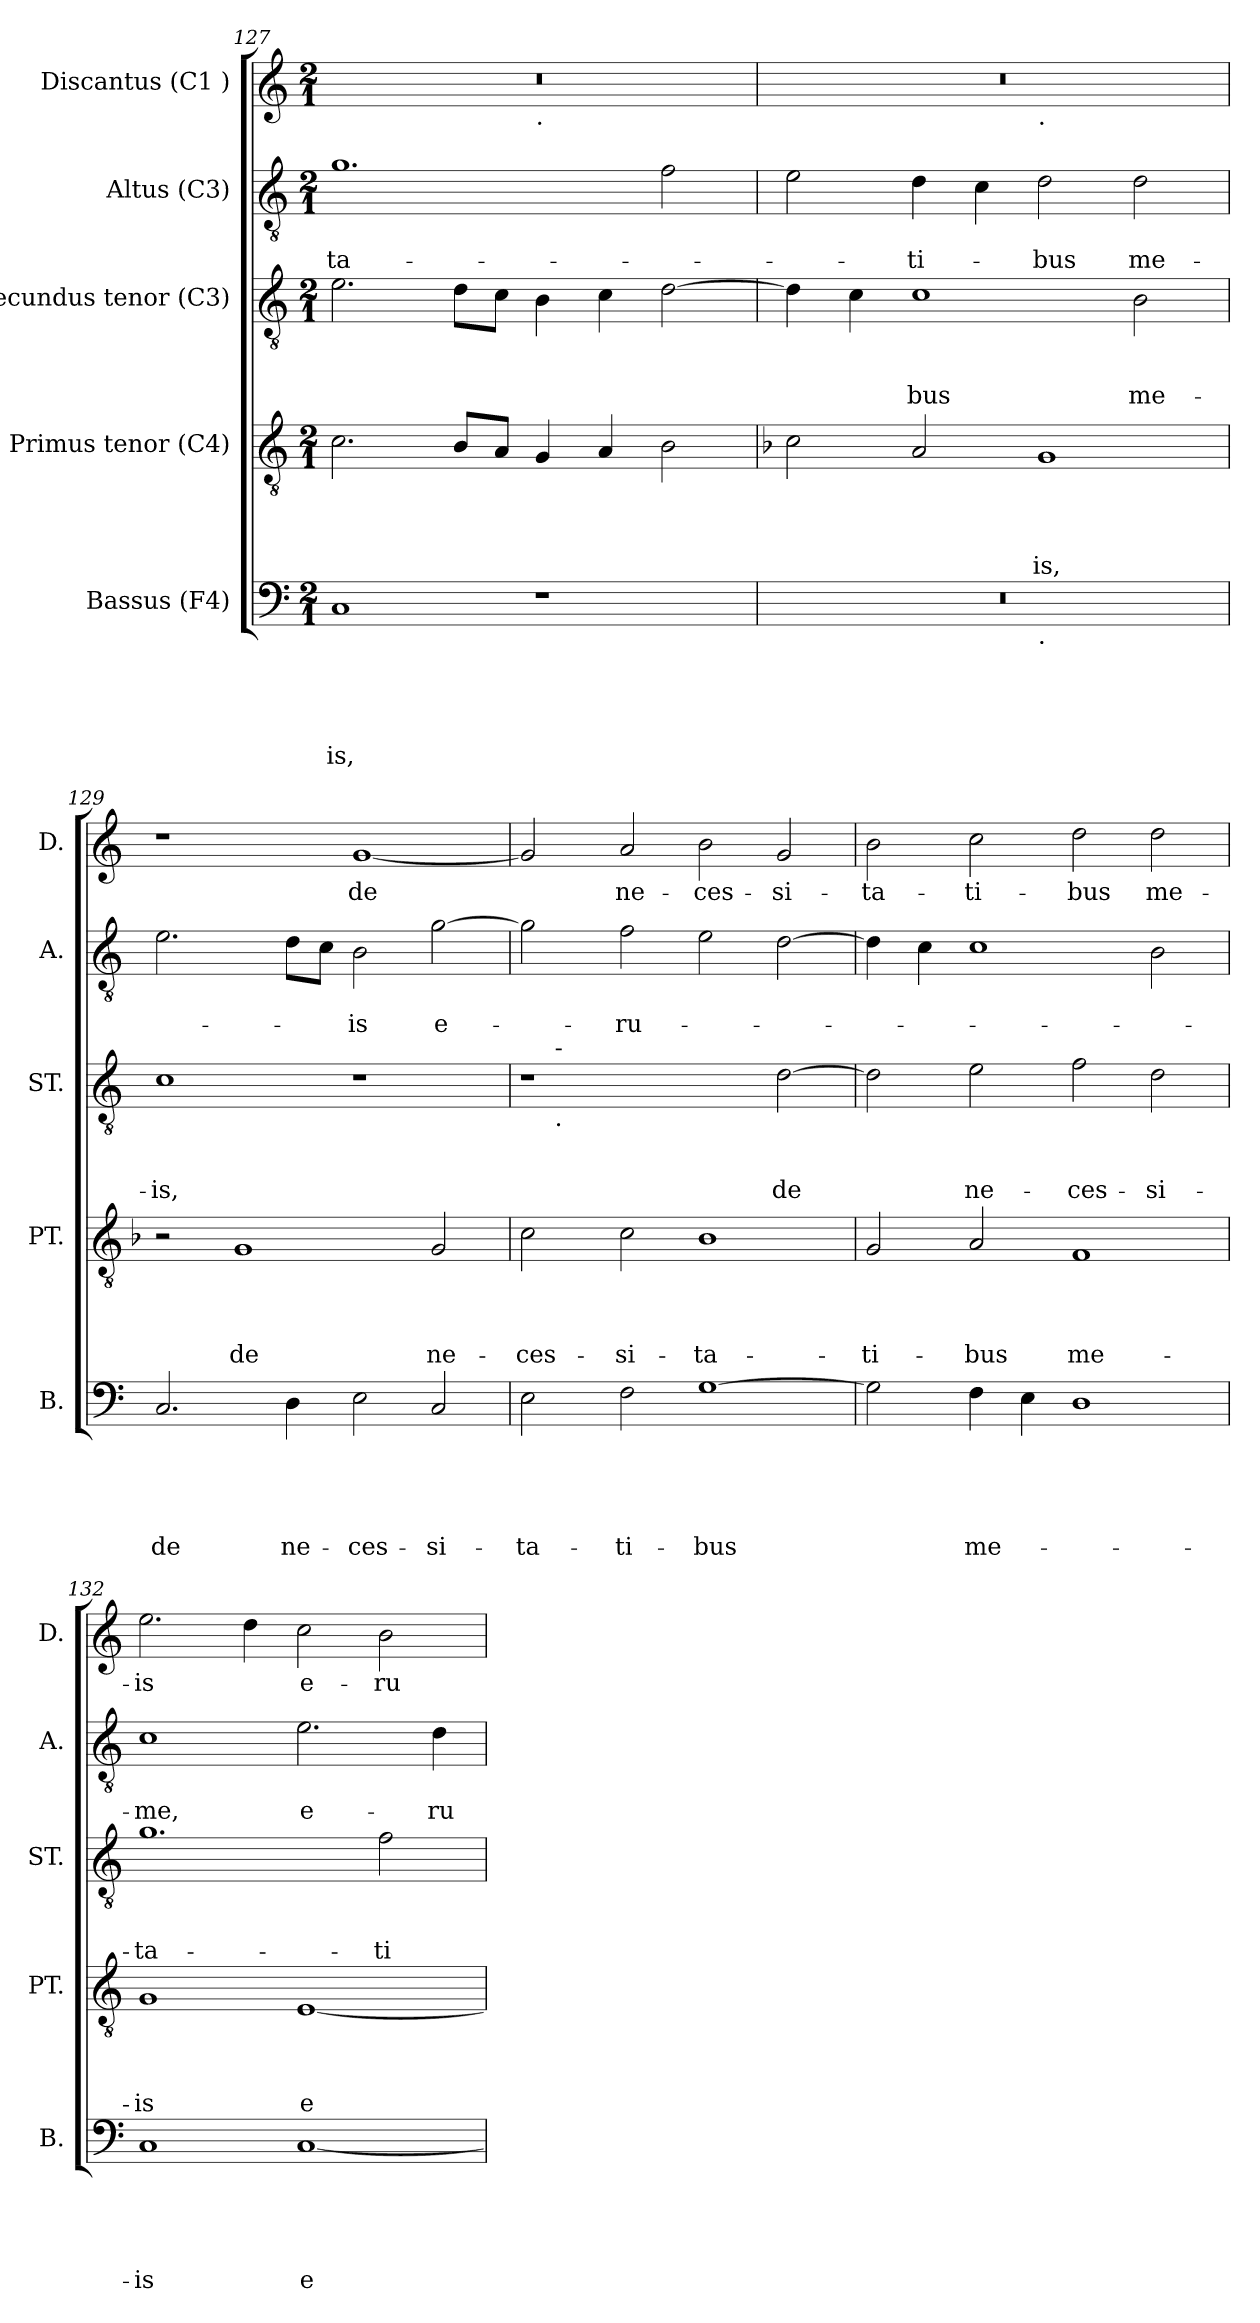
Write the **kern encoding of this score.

**kern	**text	**text	**text	**text	**text	**kern	**text	**text	**text	**text	**kern	**text	**text	**text	**kern	**text	**text	**kern	**text
*part5	*part5	*part5	*part5	*part5	*part5	*part4	*part4	*part4	*part4	*part4	*part3	*part3	*part3	*part3	*part2	*part2	*part2	*part1	*part1
*staff5	*staff5	*staff5	*staff5	*staff5	*staff5	*staff4	*staff4	*staff4	*staff4	*staff4	*staff3	*staff3	*staff3	*staff3	*staff2	*staff2	*staff2	*staff1	*staff1
*I"Bassus (F4)	*	*	*	*	*	*I"Primus tenor (C4)	*	*	*	*	*I"Secundus tenor (C3)	*	*	*	*I"Altus (C3)	*	*	*I"Discantus (C1 )	*
*I'B.	*	*	*	*	*	*I'PT.	*	*	*	*	*I'ST.	*	*	*	*I'A.	*	*	*I'D.	*
*clefF4	*	*	*	*	*	*clefGv2	*	*	*	*	*clefGv2	*	*	*	*clefGv2	*	*	*clefG2	*
*k[]	*	*	*	*	*	*k[]	*	*	*	*	*k[]	*	*	*	*k[]	*	*	*k[]	*
*C:	*	*	*	*	*	*C:	*	*	*	*	*C:	*	*	*	*C:	*	*	*C:	*
*M2/1	*	*	*	*	*	*M2/1	*	*	*	*	*M2/1	*	*	*	*M2/1	*	*	*M2/1	*
=127	=127	=127	=127	=127	=127	=127	=127	=127	=127	=127	=127	=127	=127	=127	=127	=127	=127	=127	=127
!	!	!	!	!	!LO:LY:b	!	!	!	!	!	!	!	!	!	!	!	!LO:LY:b	!	!
*	*	*	*	*	*	*	*	*	*	*	*	*	*	*	*	*	*	*^	*
1C	.	.	.	.	-is,	2.c\	.	.	.	.	2.e\	.	.	.	1.g	.	-ta-	0r	1ryy	.
.	.	.	.	.	.	8B/L	.	.	.	.	8d\L	.	.	.	.	.	.	.	.	.
.	.	.	.	.	.	8A/J	.	.	.	.	8c\J	.	.	.	.	.	.	.	.	.
!	!	!	!	!	!	!	!	!	!	!	!	!	!	!	!	!	!	!	!LO:TX:b:t=.	!
1r	.	.	.	.	.	4G/	.	.	.	.	4B\	.	.	.	.	.	.	.	1ryy	.
.	.	.	.	.	.	4A/	.	.	.	.	4c\	.	.	.	.	.	.	.	.	.
.	.	.	.	.	.	2B\	.	.	.	.	[>2d\	.	.	.	2f\	.	.	.	.	.
=128	=128	=128	=128	=128	=128	=128	=128	=128	=128	=128	=128	=128	=128	=128	=128	=128	=128	=128	=128	=128
*	*	*	*	*	*	*k[b-]	*	*	*	*	*	*	*	*	*	*	*	*	*	*
*	*	*	*	*	*	*F:	*	*	*	*	*	*	*	*	*	*	*	*	*	*
*^	*	*	*	*	*	*	*	*	*	*	*	*	*	*	*	*	*	*	*	*
0r	1ryy	.	.	.	.	.	2c\	.	.	.	.	4d\]	.	.	.	2e\	.	.	0r	1ryy	.
.	.	.	.	.	.	.	.	.	.	.	.	4c\	.	.	.	.	.	.	.	.	.
!	!	!	!	!	!	!	!	!	!	!	!	!	!	!	!LO:LY:b	!	!	!LO:LY:b	!	!	!
.	.	.	.	.	.	.	2A/	.	.	.	.	1c	.	.	-bus	4d\	.	-ti-	.	.	.
.	.	.	.	.	.	.	.	.	.	.	.	.	.	.	.	4c\	.	.	.	.	.
!	!	!	!	!	!	!	!	!	!	!	!	!	!	!	!	!	!	!	!	!LO:TX:b:t=.	!
!	!LO:TX:b:t=.	!	!	!	!	!	!	!	!	!	!	!	!	!	!	!	!	!	!	!	!
!	!	!	!	!	!	!	!	!	!	!	!LO:LY:b	!	!	!	!	!	!	!LO:LY:b	!	!	!
.	1ryy	.	.	.	.	.	1G	.	.	.	-is,	.	.	.	.	2d\	.	-bus	.	1ryy	.
!	!	!	!	!	!	!	!	!	!	!	!	!	!	!	!LO:LY:b	!	!	!LO:LY:b	!	!	!
.	.	.	.	.	.	.	.	.	.	.	.	2B\	.	.	me-	2d\	.	me-	.	.	.
=129	=129	=129	=129	=129	=129	=129	=129	=129	=129	=129	=129	=129	=129	=129	=129	=129	=129	=129	=129	=129	=129
!	!	!	!	!	!	!LO:LY:b	!	!	!	!	!	!	!	!	!LO:LY:b	!	!	!	!	!	!
*v	*v	*	*	*	*	*	*	*	*	*	*	*	*	*	*	*	*	*	*v	*v	*
2.C/	.	.	.	.	de	2r	.	.	.	.	1c	.	.	-is,	2.e\	.	.	1r	.
!	!	!	!	!	!	!	!	!	!	!LO:LY:b	!	!	!	!	!	!	!	!	!
.	.	.	.	.	.	1G	.	.	.	de	.	.	.	.	.	.	.	.	.
!	!	!	!	!	!LO:LY:b	!	!	!	!	!	!	!	!	!	!	!	!	!	!
4D\	.	.	.	.	ne-	.	.	.	.	.	.	.	.	.	8d\L	.	.	.	.
.	.	.	.	.	.	.	.	.	.	.	.	.	.	.	8c\J	.	.	.	.
!	!	!	!	!	!LO:LY:b	!	!	!	!	!	!	!	!	!	!	!	!LO:LY:b	!	!LO:LY:b
2E\	.	.	.	.	-ces-	.	.	.	.	.	1r	.	.	.	2B\	.	-is	[<1g	de
!	!	!	!	!	!LO:LY:b	!	!	!	!	!LO:LY:b	!	!	!	!	!	!	!LO:LY:b:rj	!	!
2C/	.	.	.	.	-si-	2G/	.	.	.	ne-	.	.	.	.	[<2g\	.	e-	.	.
!!LO:PB:g=z
=130	=130	=130	=130	=130	=130	=130	=130	=130	=130	=130	=130	=130	=130	=130	=130	=130	=130	=130	=130
*	*	*	*	*	*	*k[]	*	*	*	*	*	*	*	*	*	*	*	*	*
*	*	*	*	*	*	*C:	*	*	*	*	*	*	*	*	*	*	*	*	*
!	!	!	!	!	!LO:LY:b	!	!	!	!	!LO:LY:b	!	!	!	!	!	!	!	!	!
*	*	*	*	*	*	*	*	*	*	*	*^	*	*	*	*	*	*	*	*
2E\	.	.	.	.	-ta-	2c\	.	.	.	-ces-	1r	8ryy	.	.	.	2g\]	.	.	2g/]	.
!	!	!	!	!	!	!	!	!	!	!	!	!LO:TX:b:t=.	!	!	!	!	!	!	!	!
!	!	!	!	!	!	!	!	!	!	!	!	!LO:TX:a:t=-	!	!	!	!	!	!	!	!
.	.	.	.	.	.	.	.	.	.	.	.	1...ryy	.	.	.	.	.	.	.	.
!	!	!	!	!	!LO:LY:b	!	!	!	!	!LO:LY:b	!	!	!	!	!	!	!	!LO:LY:b	!	!LO:LY:b
2F\	.	.	.	.	-ti-	2c\	.	.	.	-si-	.	.	.	.	.	2f\	.	-ru-	2a/	ne-
!	!	!	!	!	!LO:LY:b	!	!	!	!	!LO:LY:b	!	!	!	!	!	!	!	!	!	!LO:LY:b
[>1G	.	.	.	.	-bus	1B	.	.	.	-ta-	2ryy	.	.	.	.	2e\	.	.	2b\	-ces-
!	!	!	!	!	!	!	!	!	!	!	!	!	!	!	!LO:LY:b	!	!	!	!	!LO:LY:b
.	.	.	.	.	.	.	.	.	.	.	[>2d\	.	.	.	de	[>2d\	.	.	2g/	-si-
=131	=131	=131	=131	=131	=131	=131	=131	=131	=131	=131	=131	=131	=131	=131	=131	=131	=131	=131	=131	=131
!	!	!	!	!	!	!	!	!	!	!LO:LY:b	!	!	!	!	!	!	!	!	!	!LO:LY:b
*	*	*	*	*	*	*	*	*	*	*	*v	*v	*	*	*	*	*	*	*	*
2G\]	.	.	.	.	.	2G/	.	.	.	-ti-	2d\]	.	.	.	4d\]	.	.	2b\	-ta-
.	.	.	.	.	.	.	.	.	.	.	.	.	.	.	4c\	.	.	.	.
!	!	!	!	!	!LO:LY:b	!	!	!	!	!LO:LY:b	!	!	!	!LO:LY:b	!	!	!	!	!LO:LY:b
4F\	.	.	.	.	me-	2A/	.	.	.	-bus	2e\	.	.	ne-	1c	.	.	2cc\	-ti-
4E\	.	.	.	.	.	.	.	.	.	.	.	.	.	.	.	.	.	.	.
!	!	!	!	!	!	!	!	!	!	!LO:LY:b	!	!	!	!LO:LY:b	!	!	!	!	!LO:LY:b
1D	.	.	.	.	.	1F	.	.	.	me-	2f\	.	.	-ces-	.	.	.	2dd\	-bus
!	!	!	!	!	!	!	!	!	!	!	!	!	!	!LO:LY:b	!	!	!	!	!LO:LY:b
.	.	.	.	.	.	.	.	.	.	.	2d\	.	.	-si-	2B\	.	.	2dd\	me-
=132	=132	=132	=132	=132	=132	=132	=132	=132	=132	=132	=132	=132	=132	=132	=132	=132	=132	=132	=132
!	!	!	!	!	!LO:LY:b:rj	!	!	!	!	!LO:LY:b:rj	!	!	!	!LO:LY:b	!	!	!LO:LY:b	!	!LO:LY:b
1C	.	.	.	.	-is	1G	.	.	.	-is	1.g	.	.	-ta-	1c	.	-me,	2.ee\	-is
.	.	.	.	.	.	.	.	.	.	.	.	.	.	.	.	.	.	4dd\	.
!	!	!	!	!	!LO:LY:b:rj	!	!	!	!	!LO:LY:b:rj	!	!	!	!	!	!	!LO:LY:b	!	!LO:LY:b
[<1C	.	.	.	.	e-	[<1E	.	.	.	e-	.	.	.	.	2.e\	.	e-	2cc\	e-
!	!	!	!	!	!	!	!	!	!	!	!	!	!	!LO:LY:b	!	!	!	!	!LO:LY:b
.	.	.	.	.	.	.	.	.	.	.	2f\	.	.	-ti-	.	.	.	2b\	-ru-
!	!	!	!	!	!	!	!	!	!	!	!	!	!	!	!	!	!LO:LY:b	!	!
.	.	.	.	.	.	.	.	.	.	.	.	.	.	.	4d\	.	-ru-	.	.
=	=	=	=	=	=	=	=	=	=	=	=	=	=	=	=	=	=	=	=
*-	*-	*-	*-	*-	*-	*-	*-	*-	*-	*-	*-	*-	*-	*-	*-	*-	*-	*-	*-
